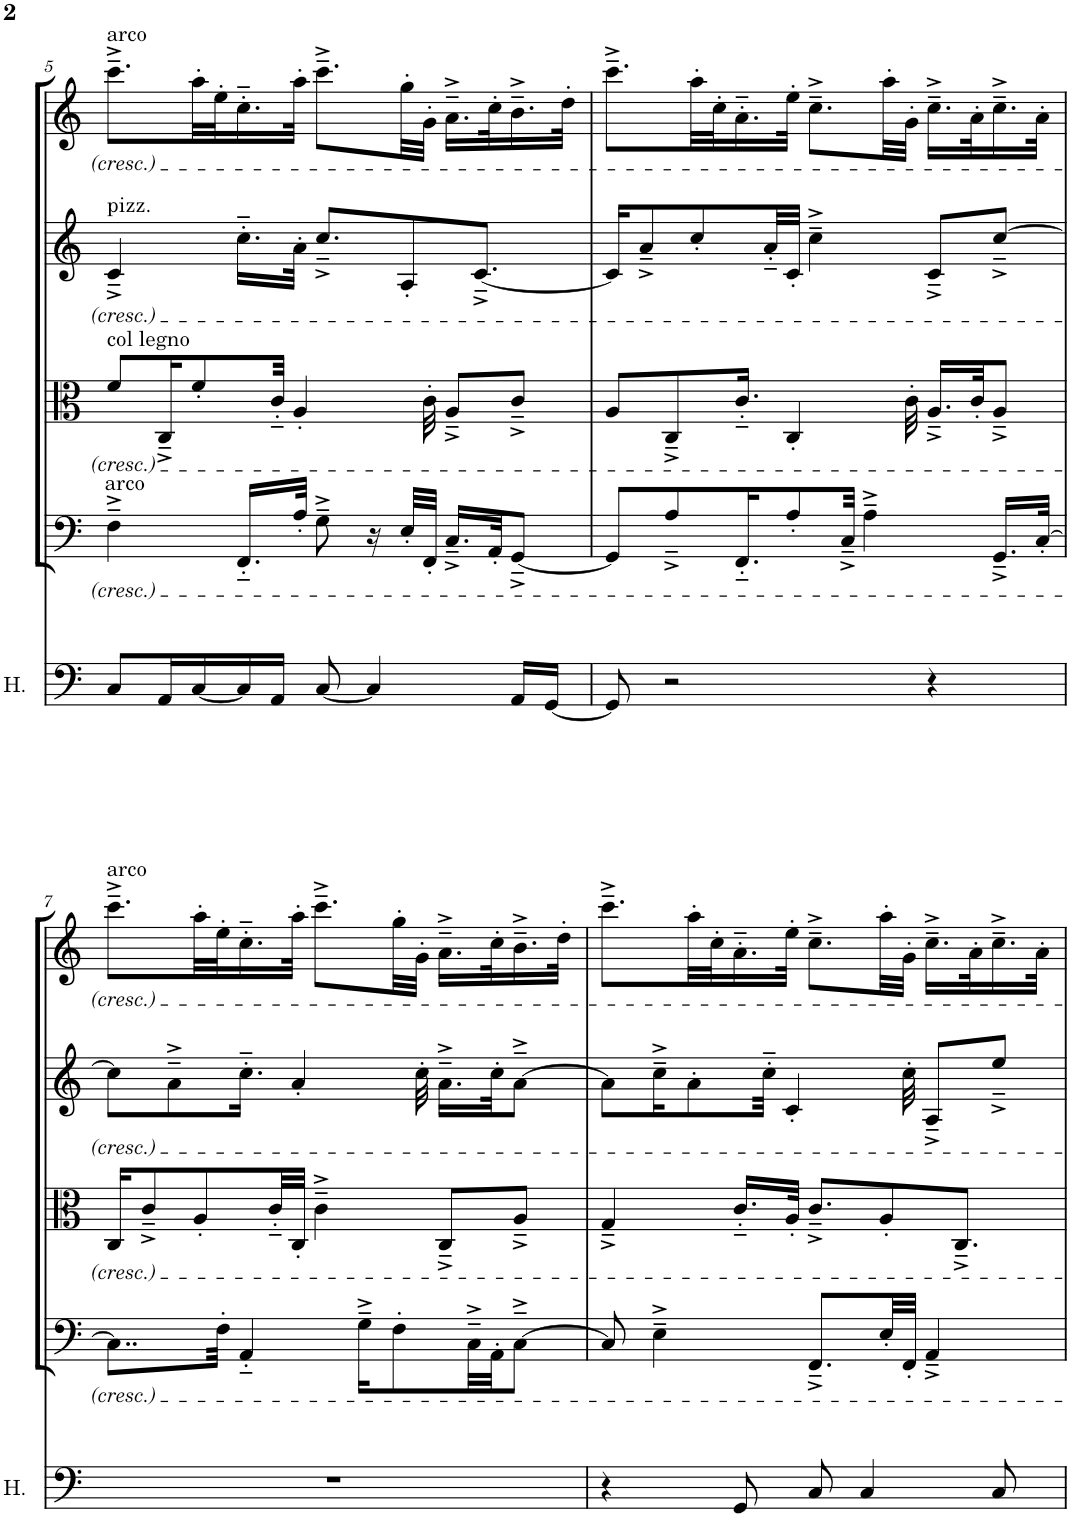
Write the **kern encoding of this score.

**kern	**kern	**kern	**kern	**kern
*part5	*part4	*part3	*part2	*part1
*staff5	*staff4	*staff3	*staff2	*staff1
*I"Homens	*I"Violoncello	*I"Viola	*I"Violin II	*I"Violin I
*I'H.	*I'Vc	*I'Vla	*I'Vln	*I'Vln
!!LO:PB:g=z
*clefF4	*clefF4	*clefC3	*clefG2	*clefG2
*k[]	*k[]	*k[]	*k[]	*k[]
*M7/8	*M7/8	*M7/8	*M7/8	*M7/8
=5	=5	=5	=5	=5
!	!	!	!	!LO:TX:a:t=arco
!	!	!	!LO:TX:a:t=pizz.	!
!	!	!LO:TX:a:t=col legno	!	!
!	!LO:TX:a:t=arco	!	!	!
8C/L	4F~^\	8f/L	4c~^/	8.ccc~^\L
16AA/L	.	16C~^/K	.	.
[16C/	.	8f'/	.	32aa'\LL
.	.	.	.	32ee'\J
16C/]	16.FF'~/LL	.	16.cc'~\LL	16.cc'~\
16AA/JJ	.	32c'~/Jkk	.	.
.	32A'/JJk	4A'/	32a'\JJk	32aa'\JJk
[8C/	8G~^\	.	8.cc~^/L	8.ccc~^\L
4C/]	16r	.	.	.
.	32E'/LLL	.	8A'/	32gg'\LL
.	32FF'/JJJ	32c'\	.	32g'\JJJ
.	16.C~^/LL	8A~^/L	.	16.a~^\LL
.	.	.	[8.c~^/J	.
.	32AA'/JK	.	.	32cc'\K
16AA/LL	[8GG~^/J	8c~^/J	.	16.b~^\
[16GG/JJ	.	.	.	.
.	.	.	.	32dd'\JJk
=6	=6	=6	=6	=6
8GG/]	8GG/L]	8A/L	16c/KL]	8.ccc~^\L
.	.	.	8a~^/	.
2r	8A~^/	8C~^/	.	.
.	.	.	8cc'/	32aa'\LL
.	.	.	.	32cc'\J
.	16.FF'~/K	16.c'~/Jk	.	16.a'~\
.	.	.	32a'~/LL	.
.	8A'/	4C'/	32c'/JJJ	32ee'\JJk
.	.	.	4cc~^\	8.cc~^\L
.	32C~^/Jkk	.	.	.
.	4A~^\	.	.	.
.	.	.	.	32aa'\LL
.	.	32c'\	.	32g'\JJJ
4r	.	16.A~^/LL	8c~^/L	16.cc~^\LL
.	.	32c'/JK	.	32a'\K
.	16.GG~^/LL	8A~^/J	[8cc~^/J	16.cc~^\
.	[32C'/JJk	.	.	32a'\JJk
!!LO:LB:g=z
=7	=7	=7	=7	=7
!	!	!	!	!LO:TX:a:t=arco
2..r	8..C\L]	16C/KL	8cc\L]	8.ccc~^\L
.	.	8c~^/	.	.
.	.	.	8a~^\	.
.	.	8A'/	.	32aa'\LL
.	32F'\Jkk	.	.	32ee'\J
.	4AA'~/	.	16.cc'~\Jk	16.cc'~\
.	.	32c'~/LL	.	.
.	.	32C'/JJJ	4a'/	32aa'\JJk
.	.	4c~^\	.	8.ccc~^\L
.	16G~^\KL	.	.	.
.	8F'\	.	.	32gg'\LL
.	.	.	32cc'\	32g'\JJJ
.	.	8C~^/L	16.a~^\LL	16.a~^\LL
.	32C~^\LL	.	.	.
.	32AA'\JJ	.	32cc'\JK	32cc'\K
.	[8C~^\J	8A~^/J	[8a~^\J	16.b~^\
.	.	.	.	32dd'\JJk
=8	=8	=8	=8	=8
4r	8C/]	4G~^/	8a\L]	8.ccc~^\L
.	4E~^\	.	16cc~^\K	.
.	.	.	8a'\	32aa'\LL
.	.	.	.	32cc'\J
8GG/	.	16.c'~/LL	.	16.a'~\
.	.	.	32cc'~\Jkk	.
.	.	32A'/JJk	4c'/	32ee'\JJk
8C/	8.FF~^/L	8.c~^/L	.	8.cc~^\L
4C/	.	.	.	.
.	32E'/LL	8A'/	.	32aa'\LL
.	32FF'/JJJ	.	32cc'\	32g'\JJJ
.	4AA~^/	.	8A~^/L	16.cc~^\LL
.	.	8.C~^/J	.	.
.	.	.	.	32a'\K
8C/	.	.	8ee~^/J	16.cc~^\
.	.	.	.	32a'\JJk
=	=	=	=	=
*-	*-	*-	*-	*-
